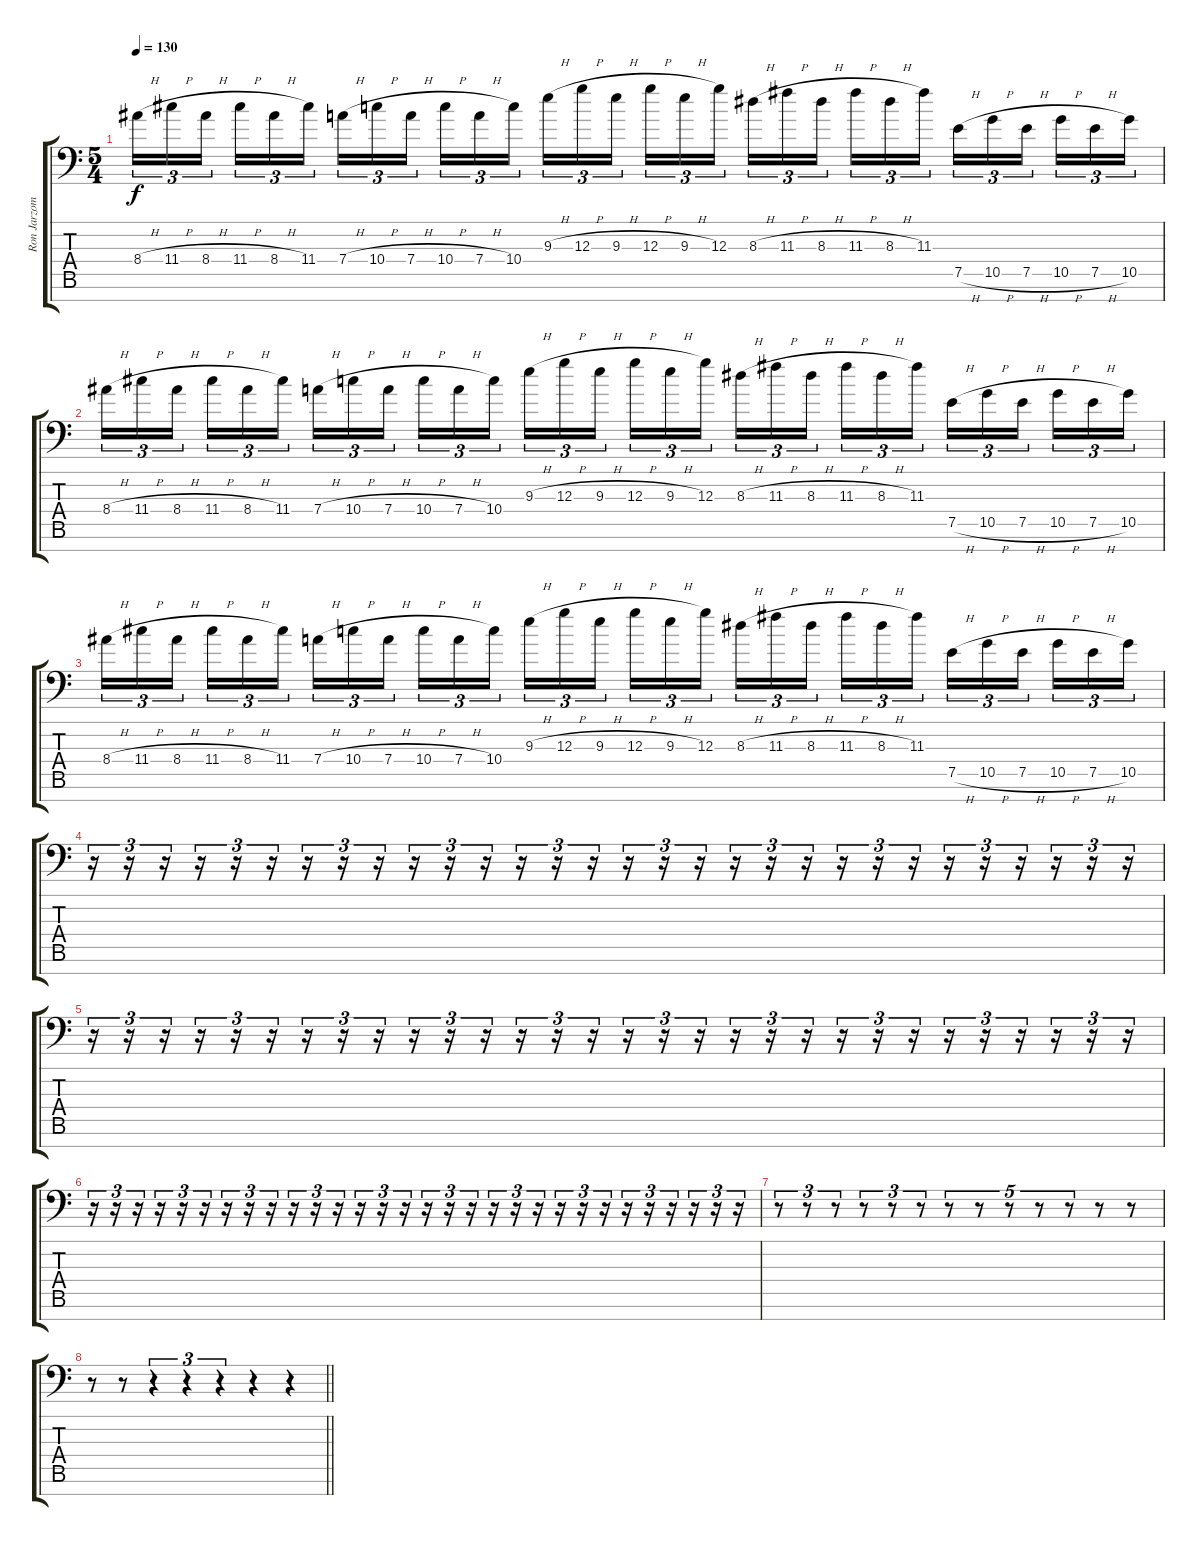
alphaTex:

\track ("Ron Jarzombek Lead 2" "Ron Jarzom") {instrument distortionguitar}
\staff {score tabs}
\tuning (E4 B3 G3 D3 A2 E2 A1) {hide}
\ts (5 4)
\tempo 130
\clef f4
\ks c
8.4{h}.16{tu (3 2) dy f} 11.4{h}.16{tu (3 2)} 8.4{h}.16{tu (3 2) beam splitsecondary} 11.4{h}.16{tu (3 2)} 8.4{h}.16{tu (3 2)} 11.4.16{tu (3 2)} 7.4{h}.16{tu (3 2)} 10.4{h}.16{tu (3 2)} 7.4{h}.16{tu (3 2) beam splitsecondary} 10.4{h}.16{tu (3 2)} 7.4{h}.16{tu (3 2)} 10.4.16{tu (3 2)} 9.3{h}.16{tu (3 2)} 12.3{h}.16{tu (3 2)} 9.3{h}.16{tu (3 2) beam splitsecondary} 12.3{h}.16{tu (3 2)} 9.3{h}.16{tu (3 2)} 12.3.16{tu (3 2)} 8.3{h}.16{tu (3 2)} 11.3{h}.16{tu (3 2)} 8.3{h}.16{tu (3 2) beam splitsecondary} 11.3{h}.16{tu (3 2)} 8.3{h}.16{tu (3 2)} 11.3.16{tu (3 2)} 7.5{h}.16{tu (3 2)} 10.5{h}.16{tu (3 2)} 7.5{h}.16{tu (3 2) beam splitsecondary} 10.5{h}.16{tu (3 2)} 7.5{h}.16{tu (3 2)} 10.5.16{tu (3 2)} |
8.4{h}.16{tu (3 2)} 11.4{h}.16{tu (3 2)} 8.4{h}.16{tu (3 2) beam splitsecondary} 11.4{h}.16{tu (3 2)} 8.4{h}.16{tu (3 2)} 11.4.16{tu (3 2)} 7.4{h}.16{tu (3 2)} 10.4{h}.16{tu (3 2)} 7.4{h}.16{tu (3 2) beam splitsecondary} 10.4{h}.16{tu (3 2)} 7.4{h}.16{tu (3 2)} 10.4.16{tu (3 2)} 9.3{h}.16{tu (3 2)} 12.3{h}.16{tu (3 2)} 9.3{h}.16{tu (3 2) beam splitsecondary} 12.3{h}.16{tu (3 2)} 9.3{h}.16{tu (3 2)} 12.3.16{tu (3 2)} 8.3{h}.16{tu (3 2)} 11.3{h}.16{tu (3 2)} 8.3{h}.16{tu (3 2) beam splitsecondary} 11.3{h}.16{tu (3 2)} 8.3{h}.16{tu (3 2)} 11.3.16{tu (3 2)} 7.5{h}.16{tu (3 2)} 10.5{h}.16{tu (3 2)} 7.5{h}.16{tu (3 2) beam splitsecondary} 10.5{h}.16{tu (3 2)} 7.5{h}.16{tu (3 2)} 10.5.16{tu (3 2)} |
8.4{h}.16{tu (3 2)} 11.4{h}.16{tu (3 2)} 8.4{h}.16{tu (3 2) beam splitsecondary} 11.4{h}.16{tu (3 2)} 8.4{h}.16{tu (3 2)} 11.4.16{tu (3 2)} 7.4{h}.16{tu (3 2)} 10.4{h}.16{tu (3 2)} 7.4{h}.16{tu (3 2) beam splitsecondary} 10.4{h}.16{tu (3 2)} 7.4{h}.16{tu (3 2)} 10.4.16{tu (3 2)} 9.3{h}.16{tu (3 2)} 12.3{h}.16{tu (3 2)} 9.3{h}.16{tu (3 2) beam splitsecondary} 12.3{h}.16{tu (3 2)} 9.3{h}.16{tu (3 2)} 12.3.16{tu (3 2)} 8.3{h}.16{tu (3 2)} 11.3{h}.16{tu (3 2)} 8.3{h}.16{tu (3 2) beam splitsecondary} 11.3{h}.16{tu (3 2)} 8.3{h}.16{tu (3 2)} 11.3.16{tu (3 2)} 7.5{h}.16{tu (3 2)} 10.5{h}.16{tu (3 2)} 7.5{h}.16{tu (3 2) beam splitsecondary} 10.5{h}.16{tu (3 2)} 7.5{h}.16{tu (3 2)} 10.5.16{tu (3 2)} |
r.16{tu (3 2)} r.16{tu (3 2)} r.16{tu (3 2)} r.16{tu (3 2)} r.16{tu (3 2)} r.16{tu (3 2)} r.16{tu (3 2)} r.16{tu (3 2)} r.16{tu (3 2)} r.16{tu (3 2)} r.16{tu (3 2)} r.16{tu (3 2)} r.16{tu (3 2)} r.16{tu (3 2)} r.16{tu (3 2)} r.16{tu (3 2)} r.16{tu (3 2)} r.16{tu (3 2)} r.16{tu (3 2)} r.16{tu (3 2)} r.16{tu (3 2)} r.16{tu (3 2)} r.16{tu (3 2)} r.16{tu (3 2)} r.16{tu (3 2)} r.16{tu (3 2)} r.16{tu (3 2)} r.16{tu (3 2)} r.16{tu (3 2)} r.16{tu (3 2)} |
r.16{tu (3 2)} r.16{tu (3 2)} r.16{tu (3 2)} r.16{tu (3 2)} r.16{tu (3 2)} r.16{tu (3 2)} r.16{tu (3 2)} r.16{tu (3 2)} r.16{tu (3 2)} r.16{tu (3 2)} r.16{tu (3 2)} r.16{tu (3 2)} r.16{tu (3 2)} r.16{tu (3 2)} r.16{tu (3 2)} r.16{tu (3 2)} r.16{tu (3 2)} r.16{tu (3 2)} r.16{tu (3 2)} r.16{tu (3 2)} r.16{tu (3 2)} r.16{tu (3 2)} r.16{tu (3 2)} r.16{tu (3 2)} r.16{tu (3 2)} r.16{tu (3 2)} r.16{tu (3 2)} r.16{tu (3 2)} r.16{tu (3 2)} r.16{tu (3 2)} |
r.16{tu (3 2)} r.16{tu (3 2)} r.16{tu (3 2)} r.16{tu (3 2)} r.16{tu (3 2)} r.16{tu (3 2)} r.16{tu (3 2)} r.16{tu (3 2)} r.16{tu (3 2)} r.16{tu (3 2)} r.16{tu (3 2)} r.16{tu (3 2)} r.16{tu (3 2)} r.16{tu (3 2)} r.16{tu (3 2)} r.16{tu (3 2)} r.16{tu (3 2)} r.16{tu (3 2)} r.16{tu (3 2)} r.16{tu (3 2)} r.16{tu (3 2)} r.16{tu (3 2)} r.16{tu (3 2)} r.16{tu (3 2)} r.16{tu (3 2)} r.16{tu (3 2)} r.16{tu (3 2)} r.16{tu (3 2)} r.16{tu (3 2)} r.16{tu (3 2)} |
r.8{tu (3 2)} r.8{tu (3 2)} r.8{tu (3 2)} r.8{tu (3 2)} r.8{tu (3 2)} r.8{tu (3 2)} r.8{tu (5 4)} r.8{tu (5 4)} r.8{tu (5 4)} r.8{tu (5 4)} r.8{tu (5 4)} r.8 r.8 |
\barLineRight lightlight
r.8 r.8 r.4{tu (3 2)} r.4{tu (3 2)} r.4{tu (3 2)} r.4 r.4
